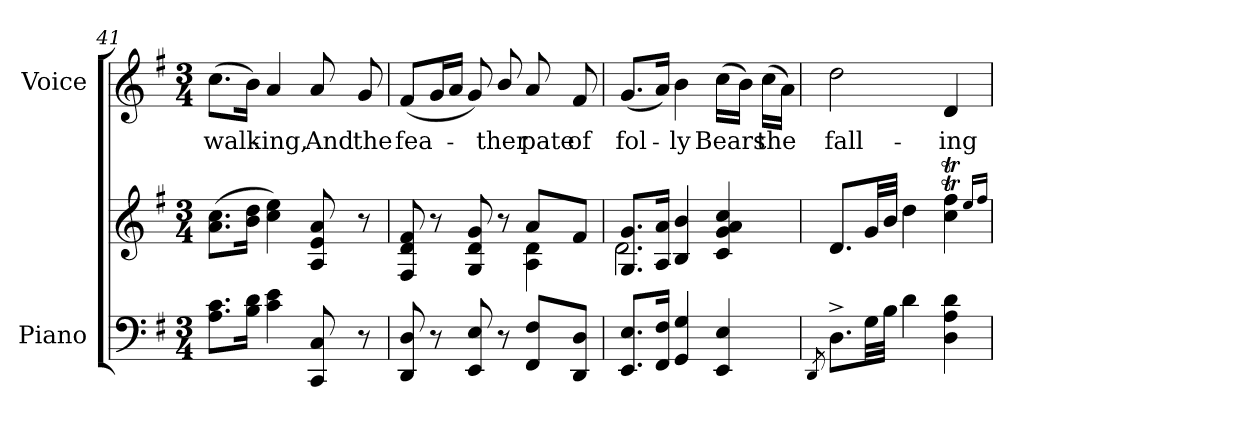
**kern	**kern	**kern	**text
*part2	*part2	*part1	*part1
*staff3	*staff2	*staff1	*staff1
*I"Piano	*	*I"Voice	*
*I'Pno	*	*	*
*clefF4	*clefG2	*clefG2	*
*k[f#]	*k[f#]	*k[f#]	*
*M3/4	*M3/4	*M3/4	*
=41	=41	=41	=41
8.A\ 8.c\L	(8.a\ 8.cc\L	(8.cc\L	walk-
16B\ 16d\Jk	16b\ 16dd\Jk	16b\Jk)	.
4c\ 4e\	4cc\ 4ee\)	4a/	-ing,
8CC/ 8C/	8A/ 8e/ 8a/	8a/	And
8r	8r	8g/	the
=42	=42	=42	=42
*	*^	*	*
8DD/ 8D/	8F#/ 8d/ 8f#/	2ryy	(8f#/L	fea-
8r	8r	.	16g/L	.
.	.	.	16a/JJ	.
8EE/ 8E/	8G/ 8d/ 8g/	.	8g/)	.
8r	8r	.	8b/	-ther
8FF#/ 8F#/L	8a/L	4A\ 4d\	8a/	pate
8DD/ 8D/J	8f#/J	.	8f#/	of
=43	=43	=43	=43	=43
8.EE/ 8.E/L	8.G/ 8.g/L	2.d\	(8.g/L	fol-
16FF#/ 16F#/Jk	16A/ 16a/Jk	.	16a/Jk)	.
4GG/ 4G/	4B/ 4b/	.	4b\	-ly
4EE/ 4E/	4c/ 4g/ 4a/ 4cc/	.	(16cc\LL	Bears
.	.	.	16b\JJ)	.
.	.	.	(16cc\LL	the
.	.	.	16a\JJ)	.
*	*v	*v	*	*
=44	=44	=44	=44
8qDD/	.	.	.
8.D^\L	8.d/L	2dd\	fall-
32G\LL	32g/LL	.	.
32B\JJJ	32b/JJJ	.	.
4d\	4dd\	.	.
4D\ 4A\ 4d\	4cc\T 4ff#\T	4d/	-ing
.	16qee/LL	.	.
.	16qff#/JJ	.	.
=	=	=	=
*-	*-	*-	*-
